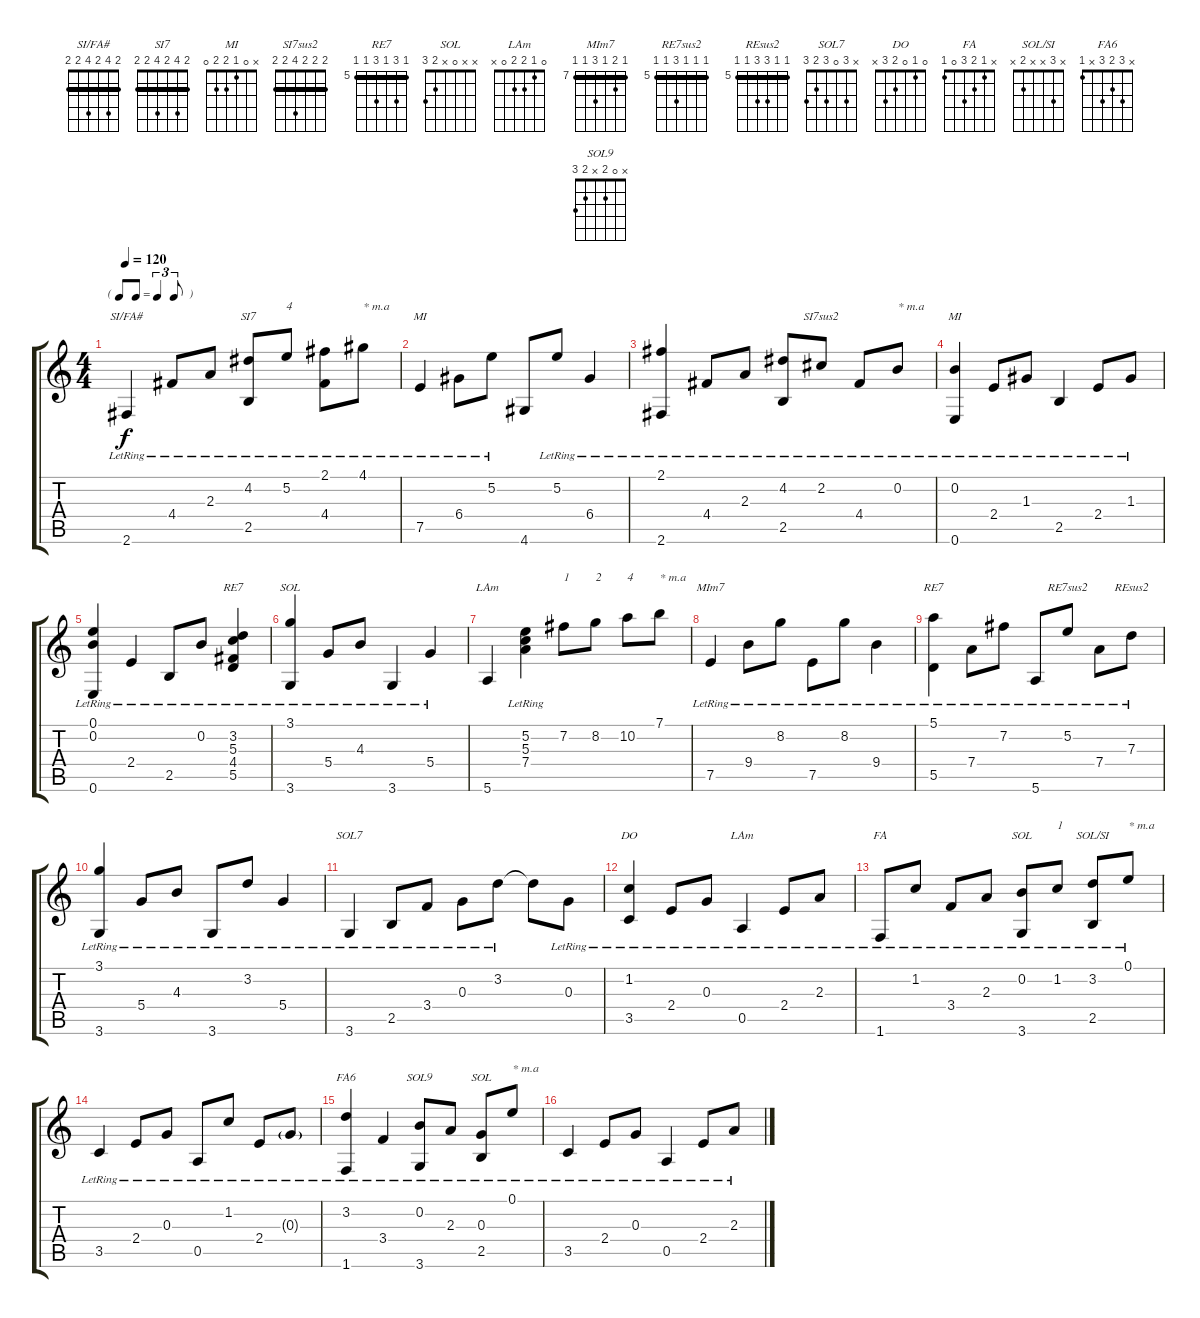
\track "" {instrument acousticguitarnylon}
\staff {score tabs}
\tuning (E4 B3 G3 D3 A2 E2) {hide}
\chord ("SI/FA#" 2 4 2 4 2 2) {barre 2}
\chord ("SI7" 2 4 2 4 2 2) {barre 2}
\chord ("MI" 4 5 4 6 7 4) {firstfret 4 barre 4}
\chord ("SI7sus2" 2 2 2 4 2 2) {barre 2}
\chord ("MI" x 0 1 2 2 0)
\chord ("RE7" x 3 5 4 5 x) {firstfret 3}
\chord ("SOL" 3 3 4 5 5 3) {barre 3}
\chord ("LAm" 5 5 5 7 7 5) {firstfret 5 barre 5}
\chord ("MIm7" 7 8 7 9 7 7) {firstfret 7 barre 7}
\chord ("RE7" 5 7 5 7 5 5) {firstfret 5 barre 5}
\chord ("RE7sus2" 5 5 5 7 5 5) {firstfret 5 barre 5}
\chord ("REsus2" 5 5 7 7 5 5) {firstfret 5 barre 5}
\chord ("SOL7" x 3 0 3 2 3)
\chord ("DO" 0 1 0 2 3 x)
\chord ("LAm" 0 1 2 2 0 x)
\chord ("FA" x 1 2 3 0 1)
\chord ("SOL" x 0 x x x 3)
\chord ("SOL/SI" x 3 x x 2 x)
\chord ("FA6" x 3 2 3 x 1)
\chord ("SOL9" x 0 2 x 2 3)
\chord ("SOL" x x 0 x 2 3)
\ts (4 4)
\tf triplet8th
\tempo 120
\clef g2
\ks c
2.6{lr}.4{ch "SI/FA#" dy f} 4.4{lr}.8 2.3{lr}.8 (4.2{lr} 2.5{lr}).8{ch "SI7"} 5.2{lr}.8{txt "4"} (2.1{lr} 4.4{lr}).8 4.1{lr}.8{txt "* m.a"} |
7.5{lr}.4{ch "MI"} 6.4{lr}.8 5.2{lr}.8 4.6.8 5.2{lr}.8 6.4{lr}.4 |
(2.1{lr} 2.6{lr}).4 4.4{lr}.8 2.3{lr}.8 (4.2{lr} 2.5{lr}).8 2.2{lr}.8{ch "SI7sus2"} 4.4{lr}.8 0.2{lr}.8{txt "* m.a"} |
(0.2{lr} 0.6{lr}).4{ch "MI"} 2.4{lr}.8 1.3{lr}.8 2.5{lr}.4 2.4{lr}.8 1.3{lr}.8 |
(0.1{lr} 0.2{lr} 0.6{lr}).4 2.4{lr}.4 2.5{lr}.8 0.2{lr}.8 (3.2{lr} 5.3{lr} 4.4{lr} 5.5{lr}).4{ch "RE7"} |
(3.1{lr} 3.6{lr}).4{ch "SOL"} 5.4{lr}.8 4.3{lr}.8 3.6{lr}.4 5.4{lr}.4 |
5.6.4{ch "LAm"} (5.2 5.3 7.4{lr}).4 7.2.8{txt "1"} 8.2.8{txt "2"} 10.2.8{txt "4"} 7.1.8{txt "* m.a"} |
7.5{lr}.4{ch "MIm7"} 9.4{lr}.8 8.2{lr}.8 7.5{lr}.8 8.2{lr}.8 9.4{lr}.4 |
(5.1{lr} 5.5{lr}).4{ch "RE7"} 7.4{lr}.8 7.2{lr}.8 5.6{lr}.8 5.2{lr}.8{ch "RE7sus2"} 7.4{lr}.8 7.3{lr}.8{ch "REsus2"} |
(3.1{lr} 3.6{lr}).4 5.4{lr}.8 4.3{lr}.8 3.6{lr}.8 3.2{lr}.8 5.4{lr}.4 |
3.6{lr}.4{ch "SOL7"} 2.5{lr}.8 3.4{lr}.8 0.3{lr}.8 3.2{lr}.8 3.2{t}.8 0.3{lr}.8 |
(1.2{lr} 3.5{lr}).4{ch "DO"} 2.4{lr}.8 0.3{lr}.8 0.5{lr}.4{ch "LAm"} 2.4{lr}.8 2.3{lr}.8 |
1.6{lr}.8{ch "FA"} 1.2{lr}.8 3.4{lr}.8 2.3{lr}.8 (0.2{lr} 3.6{lr}).8{ch "SOL"} 1.2{lr}.8{txt "1"} (3.2{lr} 2.5{lr}).8{ch "SOL/SI"} 0.1{lr}.8{txt "* m.a"} |
3.5{lr}.4 2.4{lr}.8 0.3{lr}.8 0.5{lr}.8 1.2{lr}.8 2.4{lr}.8 0.3{g lr}.8 |
(3.2{lr} 1.6{lr}).4{ch "FA6"} 3.4{lr}.4 (0.2{lr} 3.6{lr}).8{ch "SOL9"} 2.3{lr}.8 (0.3{lr} 2.5{lr}).8{ch "SOL"} 0.1{lr}.8{txt "* m.a"} |
3.5{lr}.4 2.4{lr}.8 0.3{lr}.8 0.5{lr}.4 2.4{lr}.8 2.3{lr}.8
